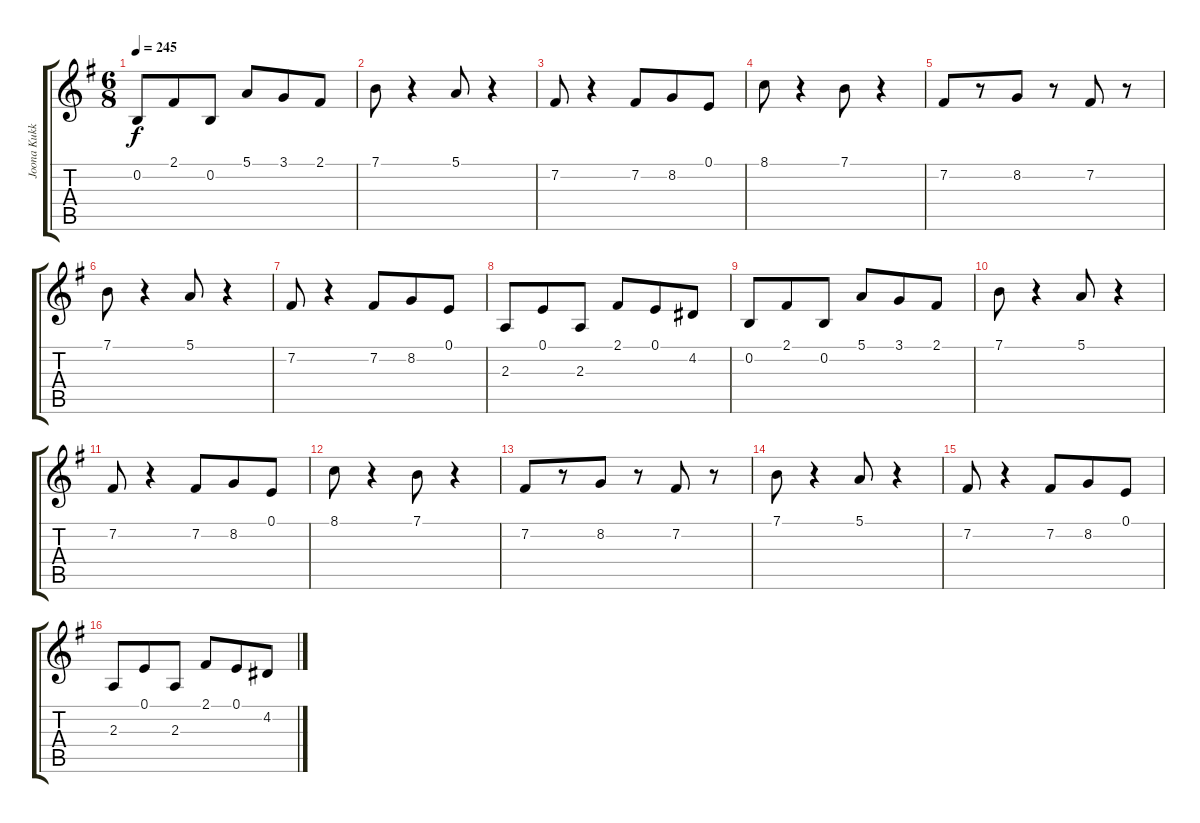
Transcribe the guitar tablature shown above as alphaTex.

\track ("Joona Kukkola (keyboard)" "Joona Kukk") {instrument lead1square}
\staff {score tabs}
\tuning (E4 B3 G3 D3 A2 E2) {hide}
\ts (6 8)
\tempo 245
\clef g2
\ks eminor
0.2.8{dy f} 2.1.8 0.2.8 5.1.8 3.1.8 2.1.8 |
7.1.8 r.4 5.1.8 r.4 |
7.2.8 r.4 7.2.8 8.2.8 0.1.8 |
8.1.8 r.4 7.1.8 r.4 |
7.2.8 r.8 8.2.8 r.8 7.2.8 r.8 |
7.1.8 r.4 5.1.8 r.4 |
7.2.8 r.4 7.2.8 8.2.8 0.1.8 |
2.3.8 0.1.8 2.3.8 2.1.8 0.1.8 4.2.8 |
0.2.8 2.1.8 0.2.8 5.1.8 3.1.8 2.1.8 |
7.1.8 r.4 5.1.8 r.4 |
7.2.8 r.4 7.2.8 8.2.8 0.1.8 |
8.1.8 r.4 7.1.8 r.4 |
7.2.8 r.8 8.2.8 r.8 7.2.8 r.8 |
7.1.8 r.4 5.1.8 r.4 |
7.2.8 r.4 7.2.8 8.2.8 0.1.8 |
2.3.8 0.1.8 2.3.8 2.1.8 0.1.8 4.2.8
